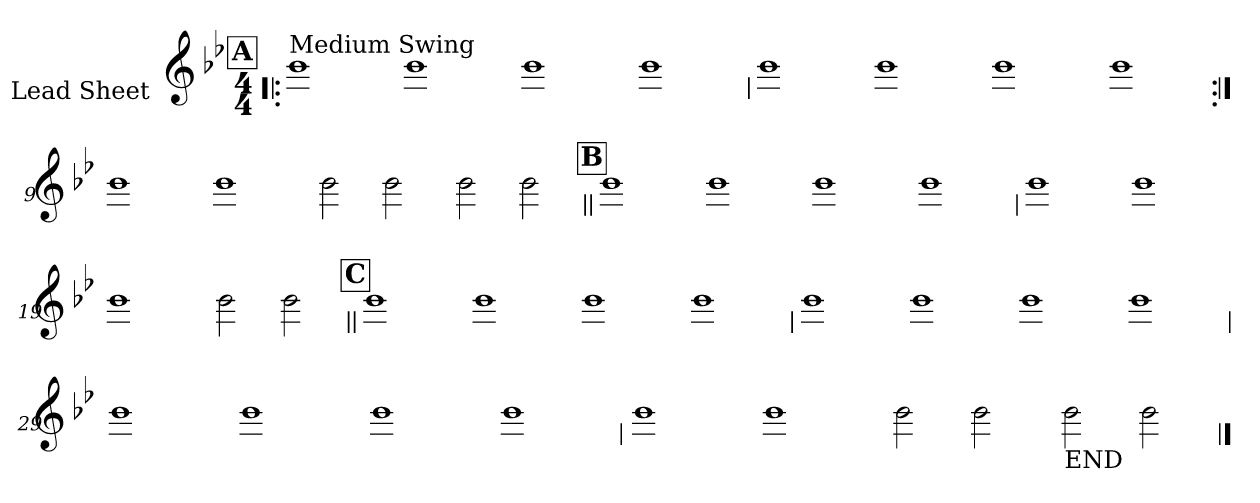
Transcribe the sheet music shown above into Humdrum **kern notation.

**kern
*part1
*staff1
*I"Lead Sheet
*stria0
*clefG2
*k[b-e-]
*B-:
*M4/4
!!LO:REH:place=s1:a:t=A
=1!|:
!LO:TX:a:t=Medium Swing
1b-
=2-
1b-
=3-
1b-
=4-
1b-
!!LO:LB:g=z
=5
1b-
=6-
1b-
=7-
1b-
=8-
1b-
!!LO:LB:g=z
=9:|!
1b-
=10-
1b-
=11-
2b-
2b-
=12-
2b-
2b-
!!LO:LB:g=z
!!LO:REH:place=s1:a:t=B
=13||
1b-
=14-
1b-
=15-
1b-
=16-
1b-
!!LO:LB:g=z
=17
1b-
=18-
1b-
=19-
1b-
=20-
2b-
2b-
!!LO:LB:g=z
!!LO:REH:place=s1:a:t=C
=21||
1b-
=22-
1b-
=23-
1b-
=24-
1b-
!!LO:LB:g=z
=25
1b-
=26-
1b-
=27-
1b-
=28-
1b-
!!LO:LB:g=z
=29
1b-
=30-
1b-
=31-
1b-
=32-
1b-
!!LO:LB:g=z
=33
1b-
=34-
1b-
=35-
2b-
2b-
=36-
!LO:TX:b:t=END
2b-
2b-
==
*-
